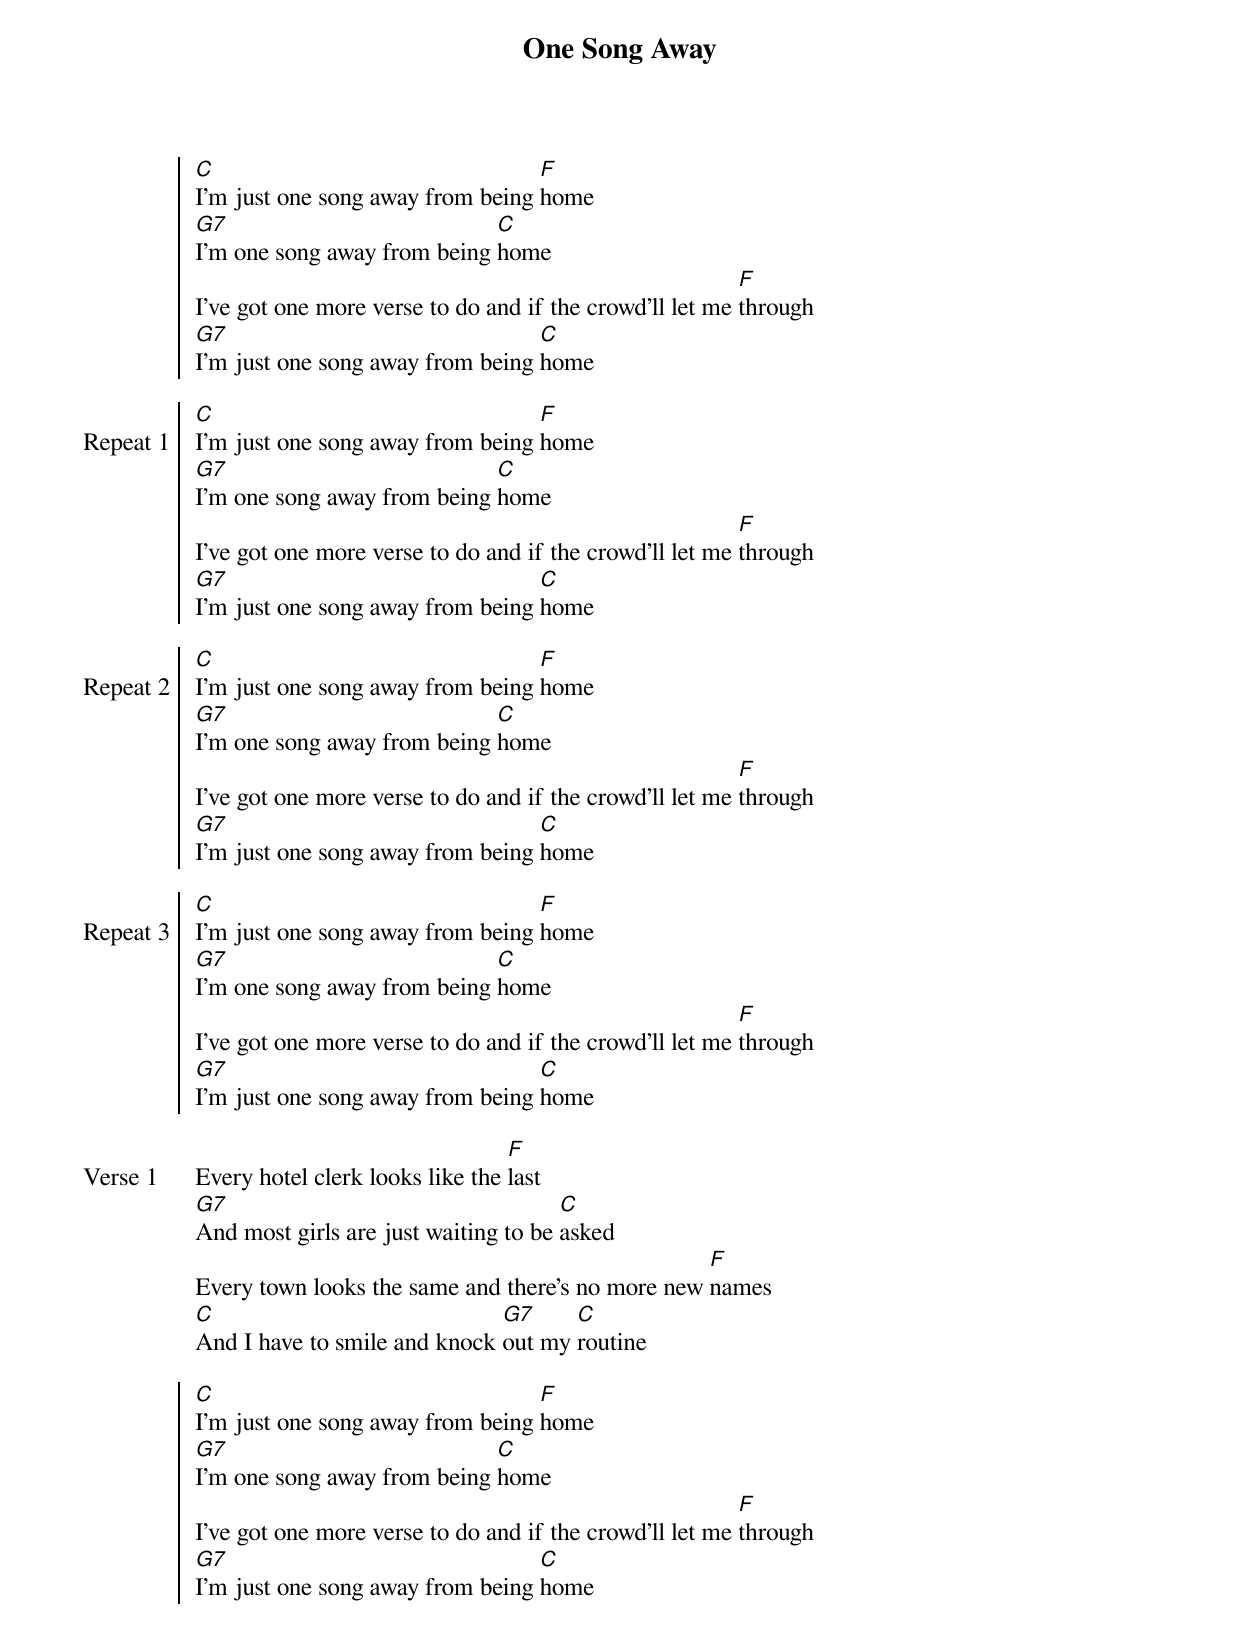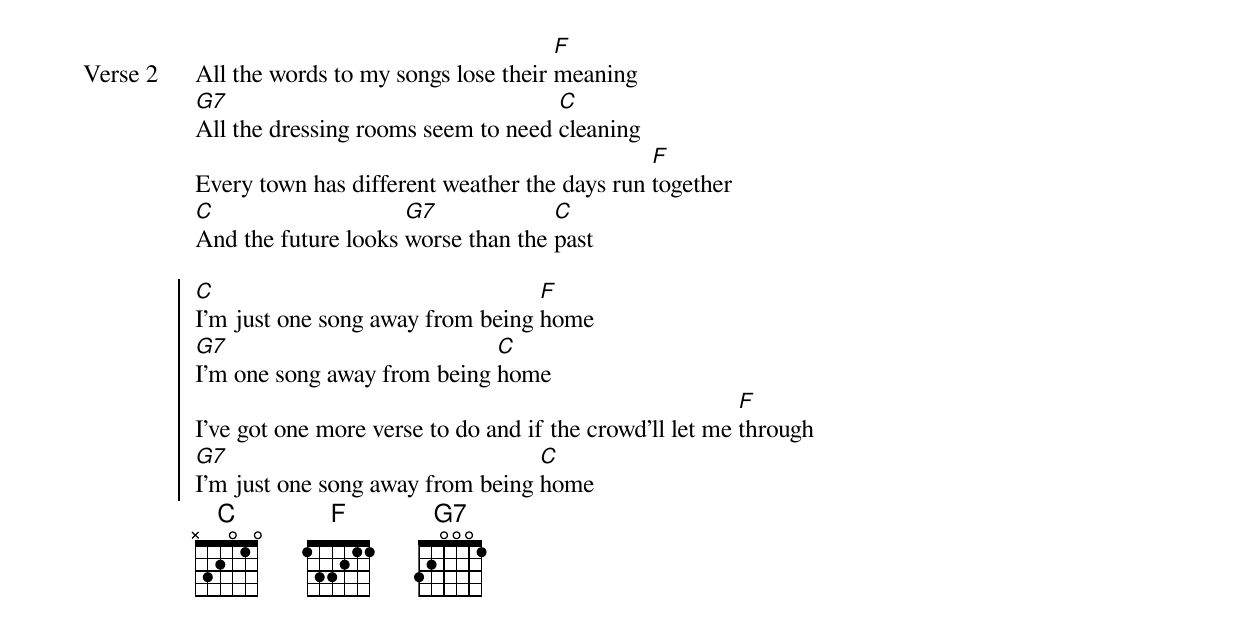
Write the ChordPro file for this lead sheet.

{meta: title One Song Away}
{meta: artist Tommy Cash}
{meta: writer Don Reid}

{start_of_chorus}
[C]I'm just one song away from being [F]home
[G7]I'm one song away from being [C]home
I've got one more verse to do and if the crowd'll let me [F]through
[G7]I'm just one song away from being [C]home
{end_of_chorus}

{start_of_chorus: Repeat 1}
[C]I'm just one song away from being [F]home
[G7]I'm one song away from being [C]home
I've got one more verse to do and if the crowd'll let me [F]through
[G7]I'm just one song away from being [C]home
{end_of_chorus}

{start_of_chorus: Repeat 2}
[C]I'm just one song away from being [F]home
[G7]I'm one song away from being [C]home
I've got one more verse to do and if the crowd'll let me [F]through
[G7]I'm just one song away from being [C]home
{end_of_chorus}

{start_of_chorus: Repeat 3}
[C]I'm just one song away from being [F]home
[G7]I'm one song away from being [C]home
I've got one more verse to do and if the crowd'll let me [F]through
[G7]I'm just one song away from being [C]home
{end_of_chorus}

{start_of_verse: Verse 1}
Every hotel clerk looks like the [F]last
[G7]And most girls are just waiting to be [C]asked
Every town looks the same and there's no more new [F]names
[C]And I have to smile and knock [G7]out my [C]routine
{end_of_verse}

{start_of_chorus}
[C]I'm just one song away from being [F]home
[G7]I'm one song away from being [C]home
I've got one more verse to do and if the crowd'll let me [F]through
[G7]I'm just one song away from being [C]home
{end_of_chorus}

{start_of_verse: Verse 2}
All the words to my songs lose their [F]meaning
[G7]All the dressing rooms seem to need [C]cleaning
Every town has different weather the days run [F]together
[C]And the future looks [G7]worse than the [C]past
{end_of_verse}

{start_of_chorus}
[C]I'm just one song away from being [F]home
[G7]I'm one song away from being [C]home
I've got one more verse to do and if the crowd'll let me [F]through
[G7]I'm just one song away from being [C]home
{end_of_chorus}
